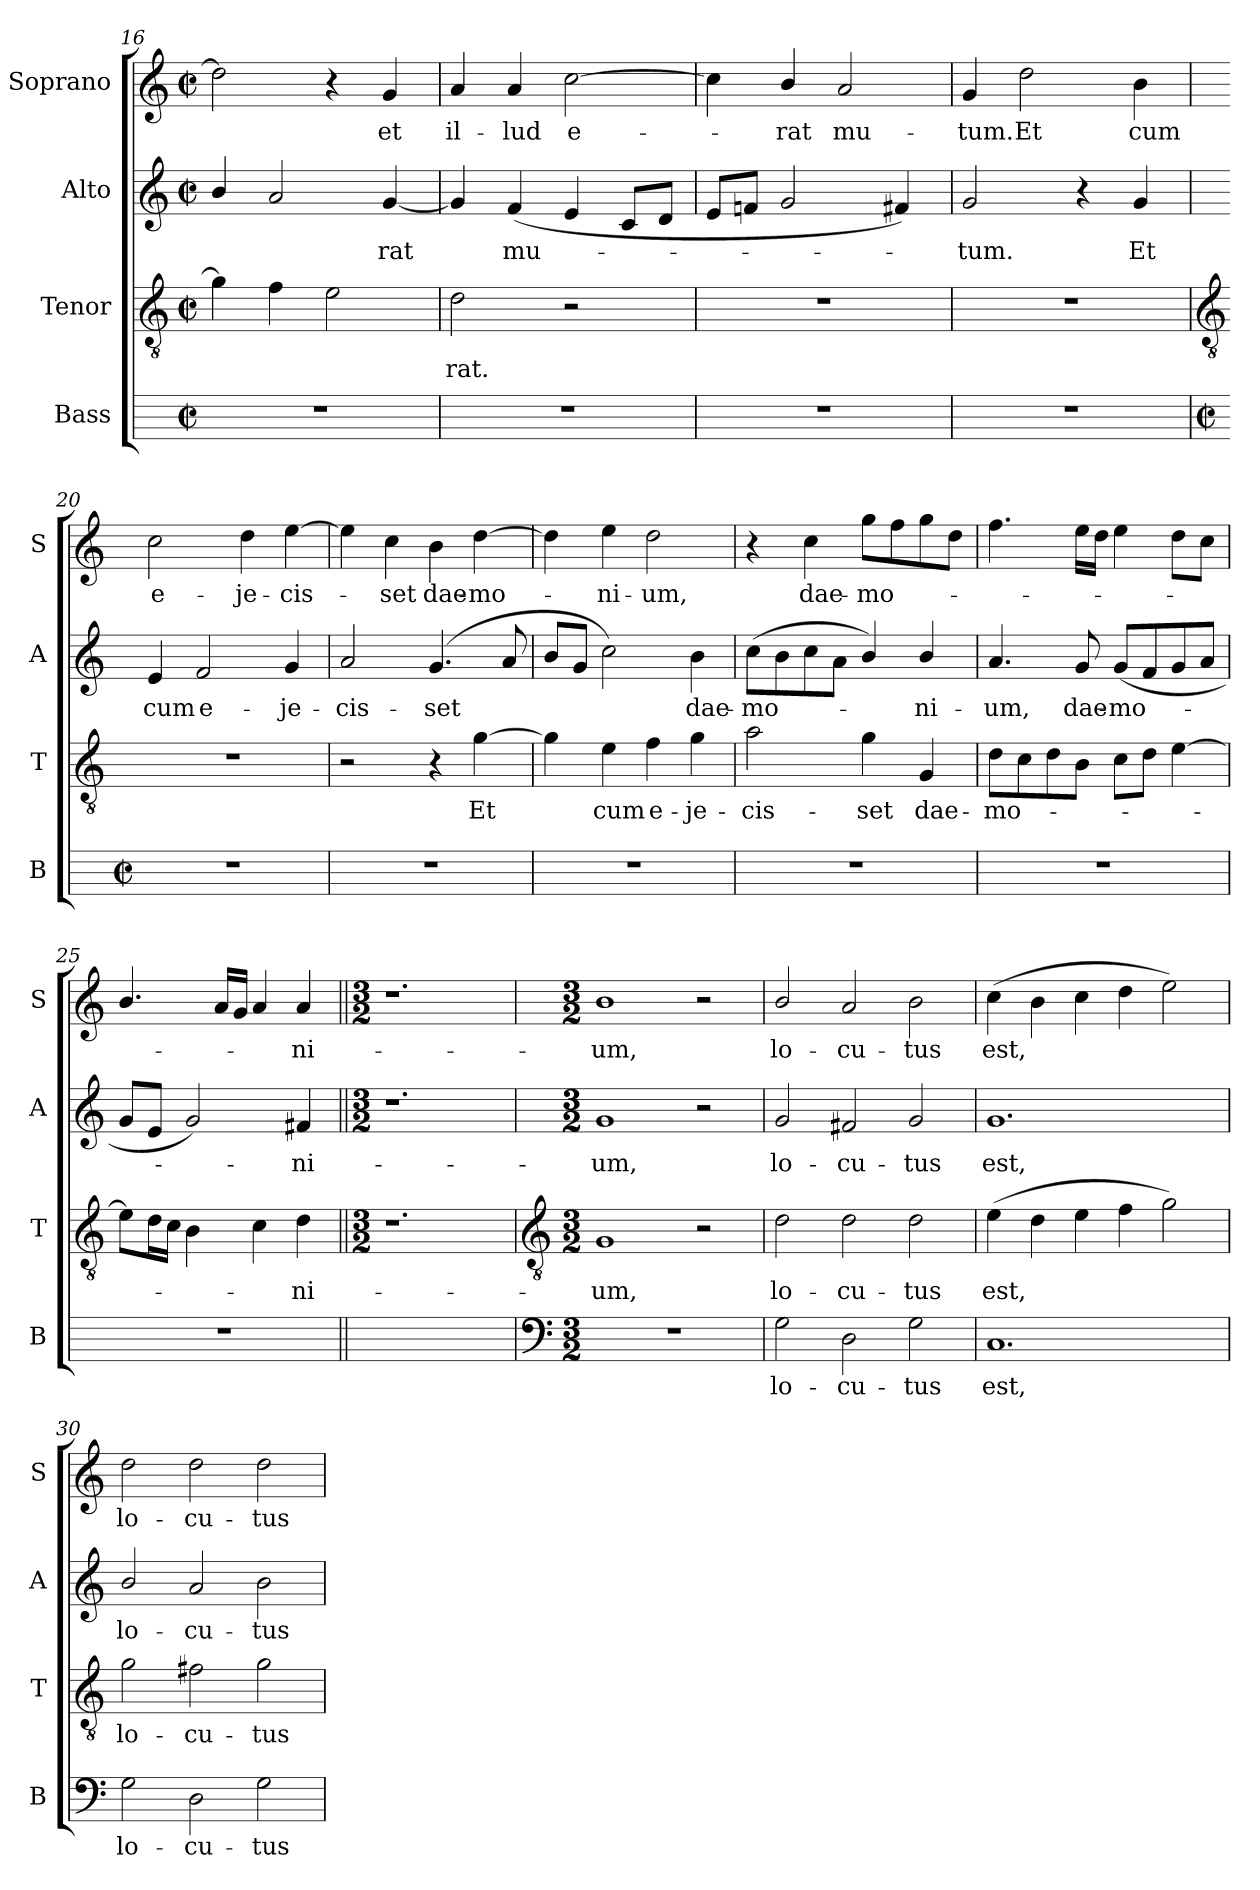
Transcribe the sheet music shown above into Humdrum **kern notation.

**kern	**text	**kern	**text	**kern	**text	**kern	**text
*part4	*part4	*part3	*part3	*part2	*part2	*part1	*part1
*staff4	*staff4	*staff3	*staff3	*staff2	*staff2	*staff1	*staff1
*I"Bass	*	*I"Tenor	*	*I"Alto	*	*I"Soprano	*
*I'B	*	*I'T	*	*I'A	*	*I'S	*
*	*	*clefGv2	*	*clefG2	*	*clefG2	*
*	*	*k[]	*	*k[]	*	*k[]	*
*	*	*C:	*	*C:	*	*C:	*
*M2/2	*	*M2/2	*	*M2/2	*	*M2/2	*
*met(c|)	*	*met(c|)	*	*met(c|)	*	*met(c|)	*
=16	=16	=16	=16	=16	=16	=16	=16
1r	.	4g]	.	4b/	.	2dd]	.
.	.	4f	.	2a	.	.	.
.	.	2e	.	.	.	4r	.
!	!	!	!	!	!LO:LY:b	!	!LO:LY:b
.	.	.	.	[4g	rat	4g	et
=17	=17	=17	=17	=17	=17	=17	=17
!	!	!	!LO:LY:b	!	!	!	!LO:LY:b
1r	.	2d	rat.	4g]	.	4a	il-
!	!	!	!	!	!LO:LY:b	!	!LO:LY:b
.	.	.	.	(<4f	mu-	4a	-lud
!	!	!	!	!	!	!	!LO:LY:b
.	.	2r	.	4e	.	[2cc	e-
.	.	.	.	8cL	.	.	.
.	.	.	.	8dJ	.	.	.
=18	=18	=18	=18	=18	=18	=18	=18
1r	.	1r	.	8eL	.	4cc]	.
.	.	.	.	8fnJ	.	.	.
!	!	!	!	!	!	!	!LO:LY:b
.	.	.	.	2g	.	4b/	rat
!	!	!	!	!	!	!	!LO:LY:b
.	.	.	.	.	.	2a	mu-
.	.	.	.	4f#X)	.	.	.
=19	=19	=19	=19	=19	=19	=19	=19
!	!	!	!	!	!LO:LY:b	!	!LO:LY:b
1r	.	1r	.	2g	-tum.	4g	-tum.
!	!	!	!	!	!	!	!LO:LY:b
.	.	.	.	.	.	2dd	Et
.	.	.	.	4r	.	.	.
!	!	!	!	!	!LO:LY:b	!	!LO:LY:b
.	.	.	.	4g	Et	4b	cum
!!LO:LB:g=z
=20	=20	=20	=20	=20	=20	=20	=20
*	*	*clefGv2	*	*	*	*	*
*M2/2	*	*	*	*	*	*	*
*met(c|)	*	*	*	*	*	*	*
!	!	!	!	!	!LO:LY:b	!	!LO:LY:b
1r	.	1r	.	4e	cum	2cc	e-
!	!	!	!	!	!LO:LY:b	!	!
.	.	.	.	2f	e-	.	.
!	!	!	!	!	!	!	!LO:LY:b
.	.	.	.	.	.	4dd	-je-
!	!	!	!	!	!LO:LY:b	!	!LO:LY:b
.	.	.	.	4g	-je-	[4ee	-cis-
=21	=21	=21	=21	=21	=21	=21	=21
!	!	!	!	!	!LO:LY:b	!	!
1r	.	2r	.	2a	-cis-	4ee]	.
!	!	!	!	!	!	!	!LO:LY:b
.	.	.	.	.	.	4cc	set
!	!	!	!	!	!LO:LY:b	!	!LO:LY:b
.	.	4r	.	(<4.g	-set	4b	dae-
!	!	!	!LO:LY:b	!	!	!	!LO:LY:b
.	.	[4g	Et	.	.	[4dd	-mo-
.	.	.	.	8a	.	.	.
=22	=22	=22	=22	=22	=22	=22	=22
1r	.	4g]	.	8bL	.	4dd]	.
.	.	.	.	8gJ	.	.	.
!	!	!	!LO:LY:b	!	!	!	!LO:LY:b
.	.	4e	cum	2cc)	.	4ee	ni-
!	!	!	!LO:LY:b	!	!	!	!LO:LY:b
.	.	4f	e-	.	.	2dd	-um,
!	!	!	!LO:LY:b	!	!LO:LY:b	!	!
.	.	4g	-je-	4b	dae-	.	.
=23	=23	=23	=23	=23	=23	=23	=23
!	!	!	!LO:LY:b	!	!LO:LY:b	!	!
1r	.	2a	-cis-	(>8ccL	-mo-	4r	.
.	.	.	.	8b	.	.	.
!	!	!	!	!	!	!	!LO:LY:b
.	.	.	.	8cc	.	4cc	dae-
.	.	.	.	8aJ	.	.	.
!	!	!	!LO:LY:b	!	!	!	!LO:LY:b
.	.	4g	-set	4b/)	.	8ggL	-mo-
.	.	.	.	.	.	8ff	.
!	!	!	!LO:LY:b	!	!LO:LY:b	!	!
.	.	4G	dae-	4b/	ni-	8gg	.
.	.	.	.	.	.	8ddJ	.
=24	=24	=24	=24	=24	=24	=24	=24
!	!	!	!LO:LY:b	!	!LO:LY:b	!	!
1r	.	8dL	-mo-	4.a	-um,	4.ff	.
.	.	8c	.	.	.	.	.
.	.	8d	.	.	.	.	.
!	!	!	!	!	!LO:LY:b	!	!
.	.	8BJ	.	8g	dae-	16eeLL	.
.	.	.	.	.	.	16ddJJ	.
!	!	!	!	!	!LO:LY:b	!	!
.	.	8cL	.	(<8gL	-mo-	4ee	.
.	.	8dJ	.	8f	.	.	.
.	.	[4e	.	8g	.	8ddL	.
.	.	.	.	8aJ	.	8ccJ	.
=25	=25	=25	=25	=25	=25	=25	=25
1r	.	8eL]	.	8gL	.	4.b/	.
.	.	16dL	.	8eJ	.	.	.
.	.	16cJJ	.	.	.	.	.
.	.	4B	.	2g)	.	.	.
.	.	.	.	.	.	16aLL	.
.	.	.	.	.	.	16gJJ	.
.	.	4c	.	.	.	4a	.
!	!	!	!LO:LY:b	!	!LO:LY:b	!	!LO:LY:b
.	.	4d	-ni-	4f#X	ni-	4a	ni-
=26||	=26||	=26||	=26||	=26||	=26||	=26||	=26||
*	*	*M3/2	*	*M3/2	*	*M3/2	*
1.ryy	.	1.r	.	1.r	.	1.r	.
!!LO:LB:g=z
=27	=27	=27	=27	=27	=27	=27	=27
*clefF4	*	*clefGv2	*	*	*	*	*
*k[]	*	*	*	*	*	*	*
*C:	*	*	*	*	*	*	*
*M3/2	*	*M3/2	*	*M3/2	*	*M3/2	*
!LO:N:vis=1	!	!	!LO:LY:b	!	!LO:LY:b	!	!LO:LY:b
1.r	.	1G	-um,	1g	-um,	1b	-um,
.	.	2r	.	2r	.	2r	.
=28	=28	=28	=28	=28	=28	=28	=28
!	!LO:LY:b	!	!LO:LY:b	!	!LO:LY:b	!	!LO:LY:b
2G	lo-	2d	lo-	2g	lo-	2b/	lo-
!	!LO:LY:b	!	!LO:LY:b	!	!LO:LY:b	!	!LO:LY:b
2D	-cu-	2d	-cu-	2f#X	-cu-	2a	-cu-
!	!LO:LY:b	!	!LO:LY:b	!	!LO:LY:b	!	!LO:LY:b
2G	-tus	2d	-tus	2g	-tus	2b	-tus
=29	=29	=29	=29	=29	=29	=29	=29
!	!LO:LY:b	!	!LO:LY:b	!	!LO:LY:b	!	!LO:LY:b
1.C	est,	(>4e	est,	1.g	est,	(>4cc	est,
.	.	4d	.	.	.	4b	.
.	.	4e	.	.	.	4cc	.
.	.	4f	.	.	.	4dd	.
.	.	2g)	.	.	.	2ee)	.
=30	=30	=30	=30	=30	=30	=30	=30
!	!LO:LY:b	!	!LO:LY:b	!	!LO:LY:b	!	!LO:LY:b
2G	lo-	2g	lo-	2b/	lo-	2dd	lo-
!	!LO:LY:b	!	!LO:LY:b	!	!LO:LY:b	!	!LO:LY:b
2D	-cu-	2f#X	-cu-	2a	-cu-	2dd	-cu-
!	!LO:LY:b	!	!LO:LY:b	!	!LO:LY:b	!	!LO:LY:b
2G	-tus	2g	-tus	2b	-tus	2dd	-tus
=	=	=	=	=	=	=	=
*-	*-	*-	*-	*-	*-	*-	*-
